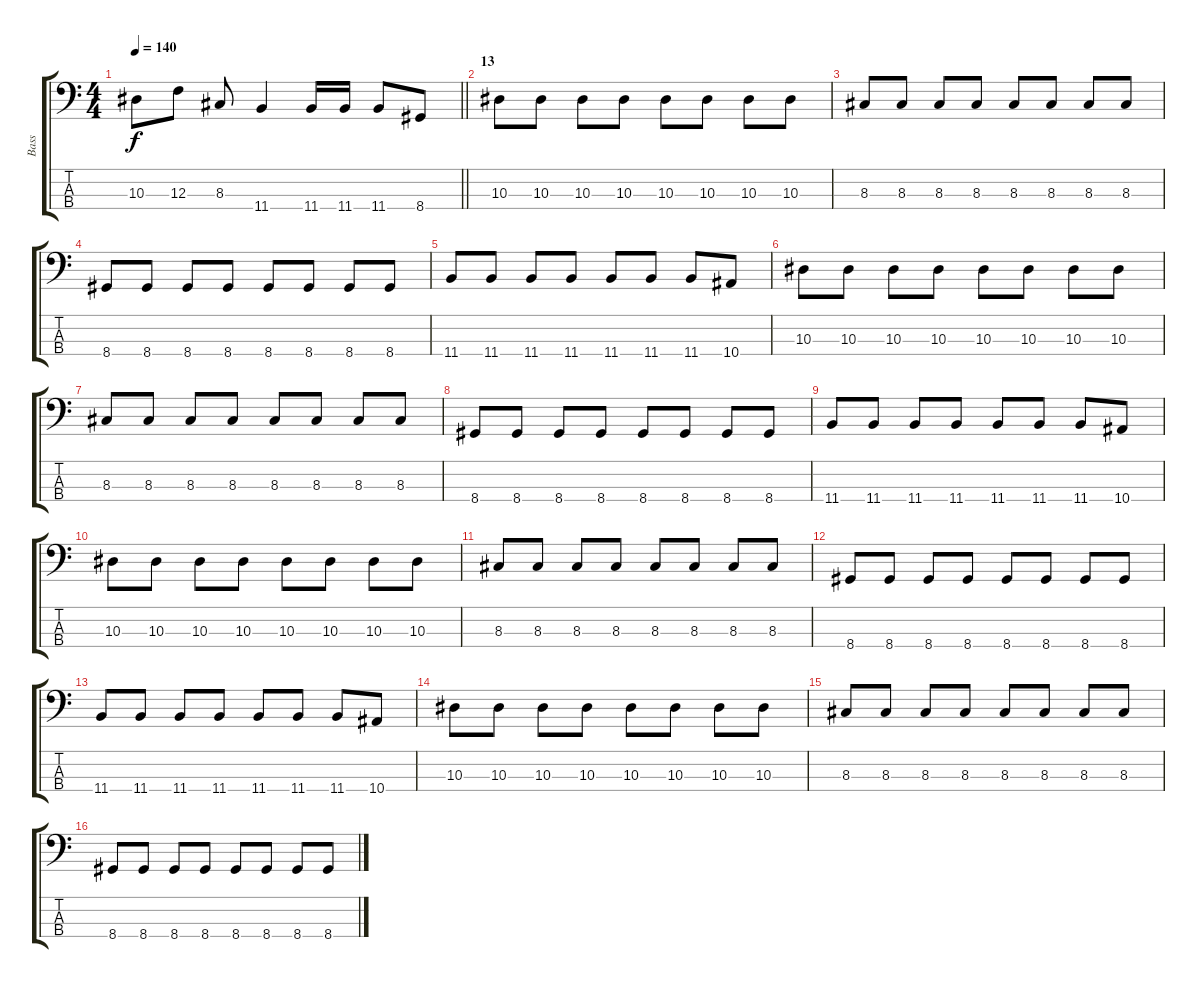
\track ("Bass" "Bass") {instrument electricbassfinger}
\staff {score tabs}
\tuning (Eb2 Bb1 F1 C1) {hide}
\ts (4 4)
\tempo 140
\clef f4
\barLineRight lightlight
\ks c
10.3.8{dy f} 12.3.8 8.3.8 11.4.4 11.4.16 11.4.16 11.4.8 8.4.8 |
\section ("" "13")
10.3.8 10.3.8 10.3.8 10.3.8 10.3.8 10.3.8 10.3.8 10.3.8 |
8.3.8 8.3.8 8.3.8 8.3.8 8.3.8 8.3.8 8.3.8 8.3.8 |
8.4.8 8.4.8 8.4.8 8.4.8 8.4.8 8.4.8 8.4.8 8.4.8 |
11.4.8 11.4.8 11.4.8 11.4.8 11.4.8 11.4.8 11.4.8 10.4.8 |
10.3.8 10.3.8 10.3.8 10.3.8 10.3.8 10.3.8 10.3.8 10.3.8 |
8.3.8 8.3.8 8.3.8 8.3.8 8.3.8 8.3.8 8.3.8 8.3.8 |
8.4.8 8.4.8 8.4.8 8.4.8 8.4.8 8.4.8 8.4.8 8.4.8 |
11.4.8 11.4.8 11.4.8 11.4.8 11.4.8 11.4.8 11.4.8 10.4.8 |
10.3.8 10.3.8 10.3.8 10.3.8 10.3.8 10.3.8 10.3.8 10.3.8 |
8.3.8 8.3.8 8.3.8 8.3.8 8.3.8 8.3.8 8.3.8 8.3.8 |
8.4.8 8.4.8 8.4.8 8.4.8 8.4.8 8.4.8 8.4.8 8.4.8 |
11.4.8 11.4.8 11.4.8 11.4.8 11.4.8 11.4.8 11.4.8 10.4.8 |
10.3.8 10.3.8 10.3.8 10.3.8 10.3.8 10.3.8 10.3.8 10.3.8 |
8.3.8 8.3.8 8.3.8 8.3.8 8.3.8 8.3.8 8.3.8 8.3.8 |
8.4.8 8.4.8 8.4.8 8.4.8 8.4.8 8.4.8 8.4.8 8.4.8
